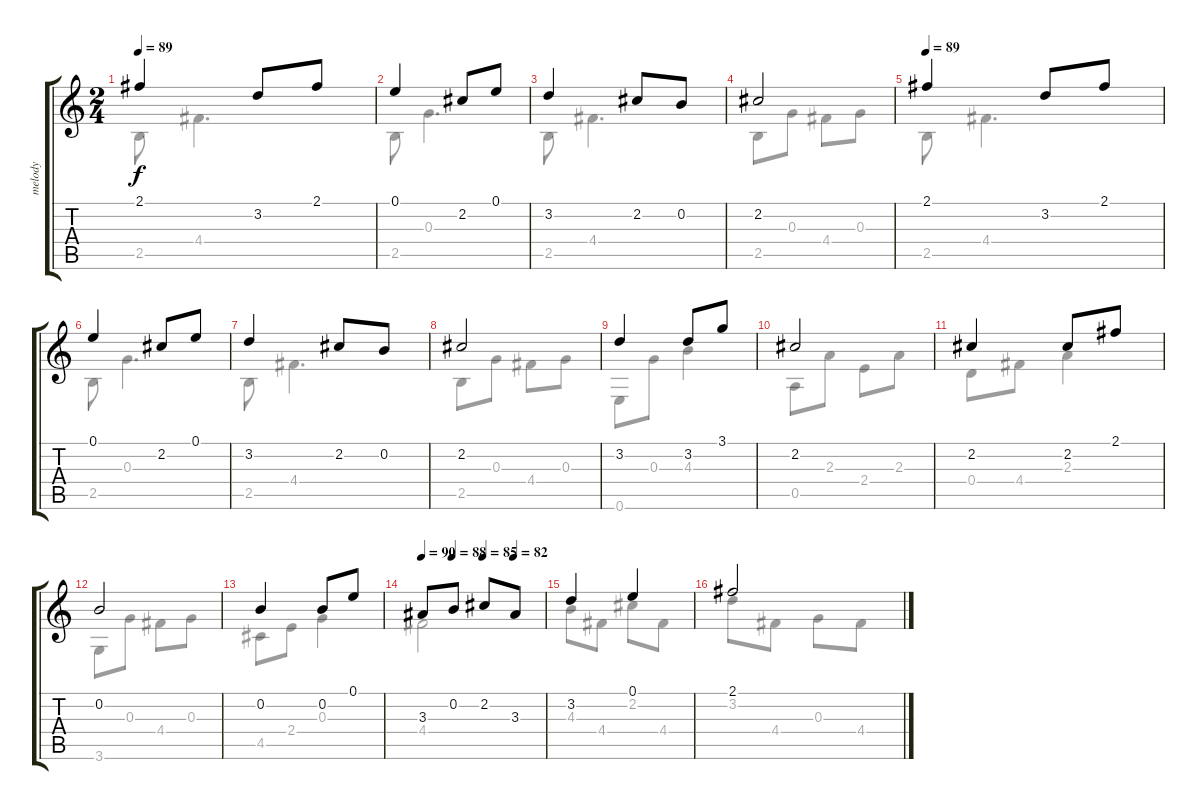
\track ("melody" "melody") {solo instrument acousticguitarnylon}
\staff {score tabs}
\tuning (E4 B3 G3 D3 A2 E2) {hide}
\voice
\ts (2 4)
\tempo 89
\clef g2
\ks c
2.1.4{dy f} 3.2.8 2.1.8 |
0.1.4 2.2.8 0.1.8 |
3.2.4 2.2.8 0.2.8 |
2.2.2 |
\tempo 89
2.1.4 3.2.8 2.1.8 |
0.1.4 2.2.8 0.1.8 |
3.2.4 2.2.8 0.2.8 |
2.2.2 |
3.2.4 3.2.8 3.1.8 |
2.2.2 |
2.2.4 2.2.8 2.1.8 |
0.2.2 |
0.2.4 0.2.8 0.1.8 |
\tempo 90
\tempo (88 0.25)
\tempo (85 0.5)
\tempo (82 0.75)
3.3.8 0.2.8 2.2.8 3.3.8 |
3.2.4 0.1.4 |
2.1.2
\voice
\clef g2
\ottava regular
\simile none
\ks c
2.5.8{dy f} 4.4.4{d} |
2.5.8 0.3.4{d} |
2.5.8 4.4.4{d} |
2.5.8 0.3.8 4.4.8 0.3.8 |
2.5.8 4.4.4{d} |
2.5.8 0.3.4{d} |
2.5.8 4.4.4{d} |
2.5.8 0.3.8 4.4.8 0.3.8 |
0.6.8 0.3.8 4.3.4 |
0.5.8 2.3.8 2.4.8 2.3.8 |
0.4.8 4.4.8 2.3.4 |
3.6.8 0.3.8 4.4.8 0.3.8 |
4.5.8 2.4.8 0.3.4 |
4.4.2 |
4.3.8 4.4.8 2.2.8 4.4.8 |
3.2.8 4.4.8 0.3.8 4.4.8
